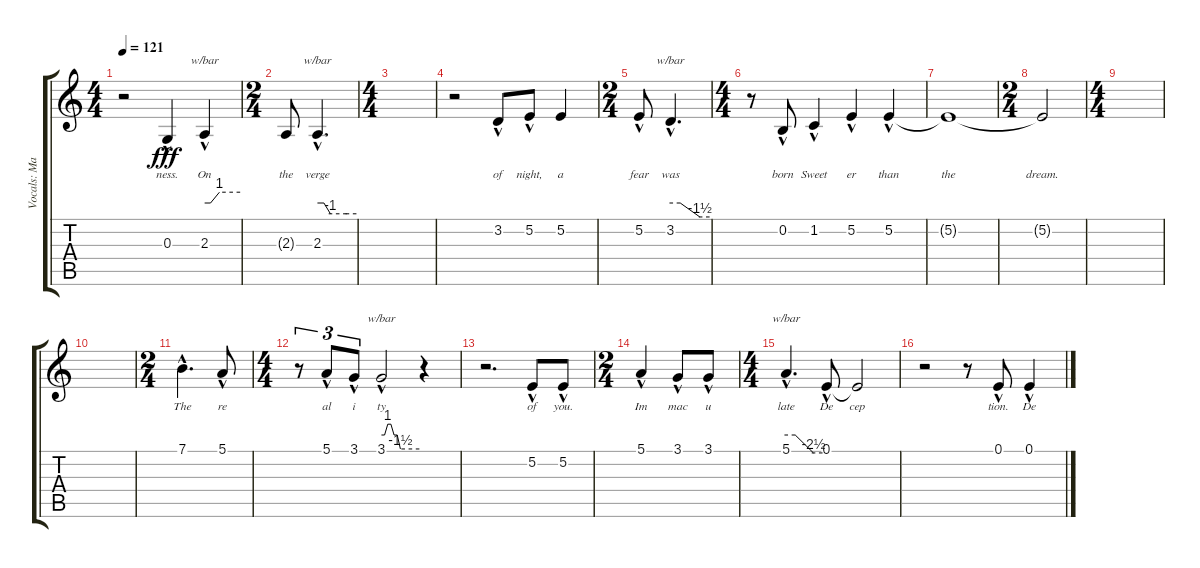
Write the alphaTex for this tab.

\track ("Vocals: Martin" "Vocals: Ma") {instrument lead2sawtooth}
\staff {score tabs}
\tuning (E4 B3 G3 D3 A2 E2) {hide}
\ts (4 4)
\tempo 121
\clef g2
\ks c
r.2{dy fff} 0.3{hac}.4{lyrics (0 "ness.") lyrics (1 "") lyrics (2 "") lyrics (3 "") lyrics (4 "")} 2.3{hac}.4{tbe (custom default 0 0 10 0 25 4 60 4) lyrics (0 "On") lyrics (1 "") lyrics (2 "") lyrics (3 "") lyrics (4 "")} |
\ts (2 4)
2.3{t}.8{lyrics (0 "the") lyrics (1 "") lyrics (2 "") lyrics (3 "") lyrics (4 "")} 2.3{hac}.4{d tbe (custom default 0 0 10 0 20 -4 45 -4 60 -4) lyrics (0 "verge") lyrics (1 "") lyrics (2 "") lyrics (3 "") lyrics (4 "")} |
\ts (4 4)
|
r.2 3.2{hac}.8{lyrics (0 "of") lyrics (1 "") lyrics (2 "") lyrics (3 "") lyrics (4 "")} 5.2{hac}.8{lyrics (0 "night,") lyrics (1 "") lyrics (2 "") lyrics (3 "") lyrics (4 "")} 5.2.4{lyrics (0 "a") lyrics (1 "") lyrics (2 "") lyrics (3 "") lyrics (4 "")} |
\ts (2 4)
5.2{hac}.8{lyrics (0 "fear") lyrics (1 "") lyrics (2 "") lyrics (3 "") lyrics (4 "")} 3.2{hac}.4{d tbe (custom default 0 0 15 0 45 -6 60 -6) lyrics (0 "was") lyrics (1 "") lyrics (2 "") lyrics (3 "") lyrics (4 "")} |
\ts (4 4)
r.8 0.2{hac}.8{lyrics (0 "born") lyrics (1 "") lyrics (2 "") lyrics (3 "") lyrics (4 "")} 1.2{hac}.4{lyrics (0 "Sweet") lyrics (1 "") lyrics (2 "") lyrics (3 "") lyrics (4 "")} 5.2{hac}.4{lyrics (0 "er") lyrics (1 "") lyrics (2 "") lyrics (3 "") lyrics (4 "")} 5.2{hac}.4{lyrics (0 "than") lyrics (1 "") lyrics (2 "") lyrics (3 "") lyrics (4 "")} |
5.2{t}.1{lyrics (0 "the") lyrics (1 "") lyrics (2 "") lyrics (3 "") lyrics (4 "")} |
\ts (2 4)
5.2{t}.2{lyrics (0 "dream.") lyrics (1 "") lyrics (2 "") lyrics (3 "") lyrics (4 "")} |
\ts (4 4)
|
|
\ts (2 4)
7.1{hac}.4{d lyrics (0 "The") lyrics (1 "") lyrics (2 "") lyrics (3 "") lyrics (4 "")} 5.1{hac}.8{lyrics (0 "re") lyrics (1 "") lyrics (2 "") lyrics (3 "") lyrics (4 "")} |
\ts (4 4)
r.8{tu (3 2)} 5.1{hac}.8{tu (3 2) lyrics (0 "al") lyrics (1 "") lyrics (2 "") lyrics (3 "") lyrics (4 "")} 3.1{hac}.8{tu (3 2) lyrics (0 "i") lyrics (1 "") lyrics (2 "") lyrics (3 "") lyrics (4 "")} 3.1{hac}.2{tbe (custom default 0 0 5 0 10 4 15 4 20 0 25 0 30 -6 60 -6) lyrics (0 "ty") lyrics (1 "") lyrics (2 "") lyrics (3 "") lyrics (4 "")} r.4 |
r.2{d} 5.2{hac}.8{lyrics (0 "of") lyrics (1 "") lyrics (2 "") lyrics (3 "") lyrics (4 "")} 5.2{hac}.8{lyrics (0 "you.") lyrics (1 "") lyrics (2 "") lyrics (3 "") lyrics (4 "")} |
\ts (2 4)
5.1{hac}.4{lyrics (0 "Im") lyrics (1 "") lyrics (2 "") lyrics (3 "") lyrics (4 "")} 3.1{hac}.8{lyrics (0 "mac") lyrics (1 "") lyrics (2 "") lyrics (3 "") lyrics (4 "")} 3.1{hac}.8{lyrics (0 "u") lyrics (1 "") lyrics (2 "") lyrics (3 "") lyrics (4 "")} |
\ts (4 4)
5.1{hac}.4{d tbe (custom default 0 0 15 0 45 -10 60 -10) lyrics (0 "late") lyrics (1 "") lyrics (2 "") lyrics (3 "") lyrics (4 "")} 0.1{hac}.8{lyrics (0 "De") lyrics (1 "") lyrics (2 "") lyrics (3 "") lyrics (4 "")} 0.1{t}.2{lyrics (0 "cep") lyrics (1 "") lyrics (2 "") lyrics (3 "") lyrics (4 "")} |
r.2 r.8 0.1{hac}.8{lyrics (0 "tion.") lyrics (1 "") lyrics (2 "") lyrics (3 "") lyrics (4 "")} 0.1{hac}.4{lyrics (0 "De") lyrics (1 "") lyrics (2 "") lyrics (3 "") lyrics (4 "")}
